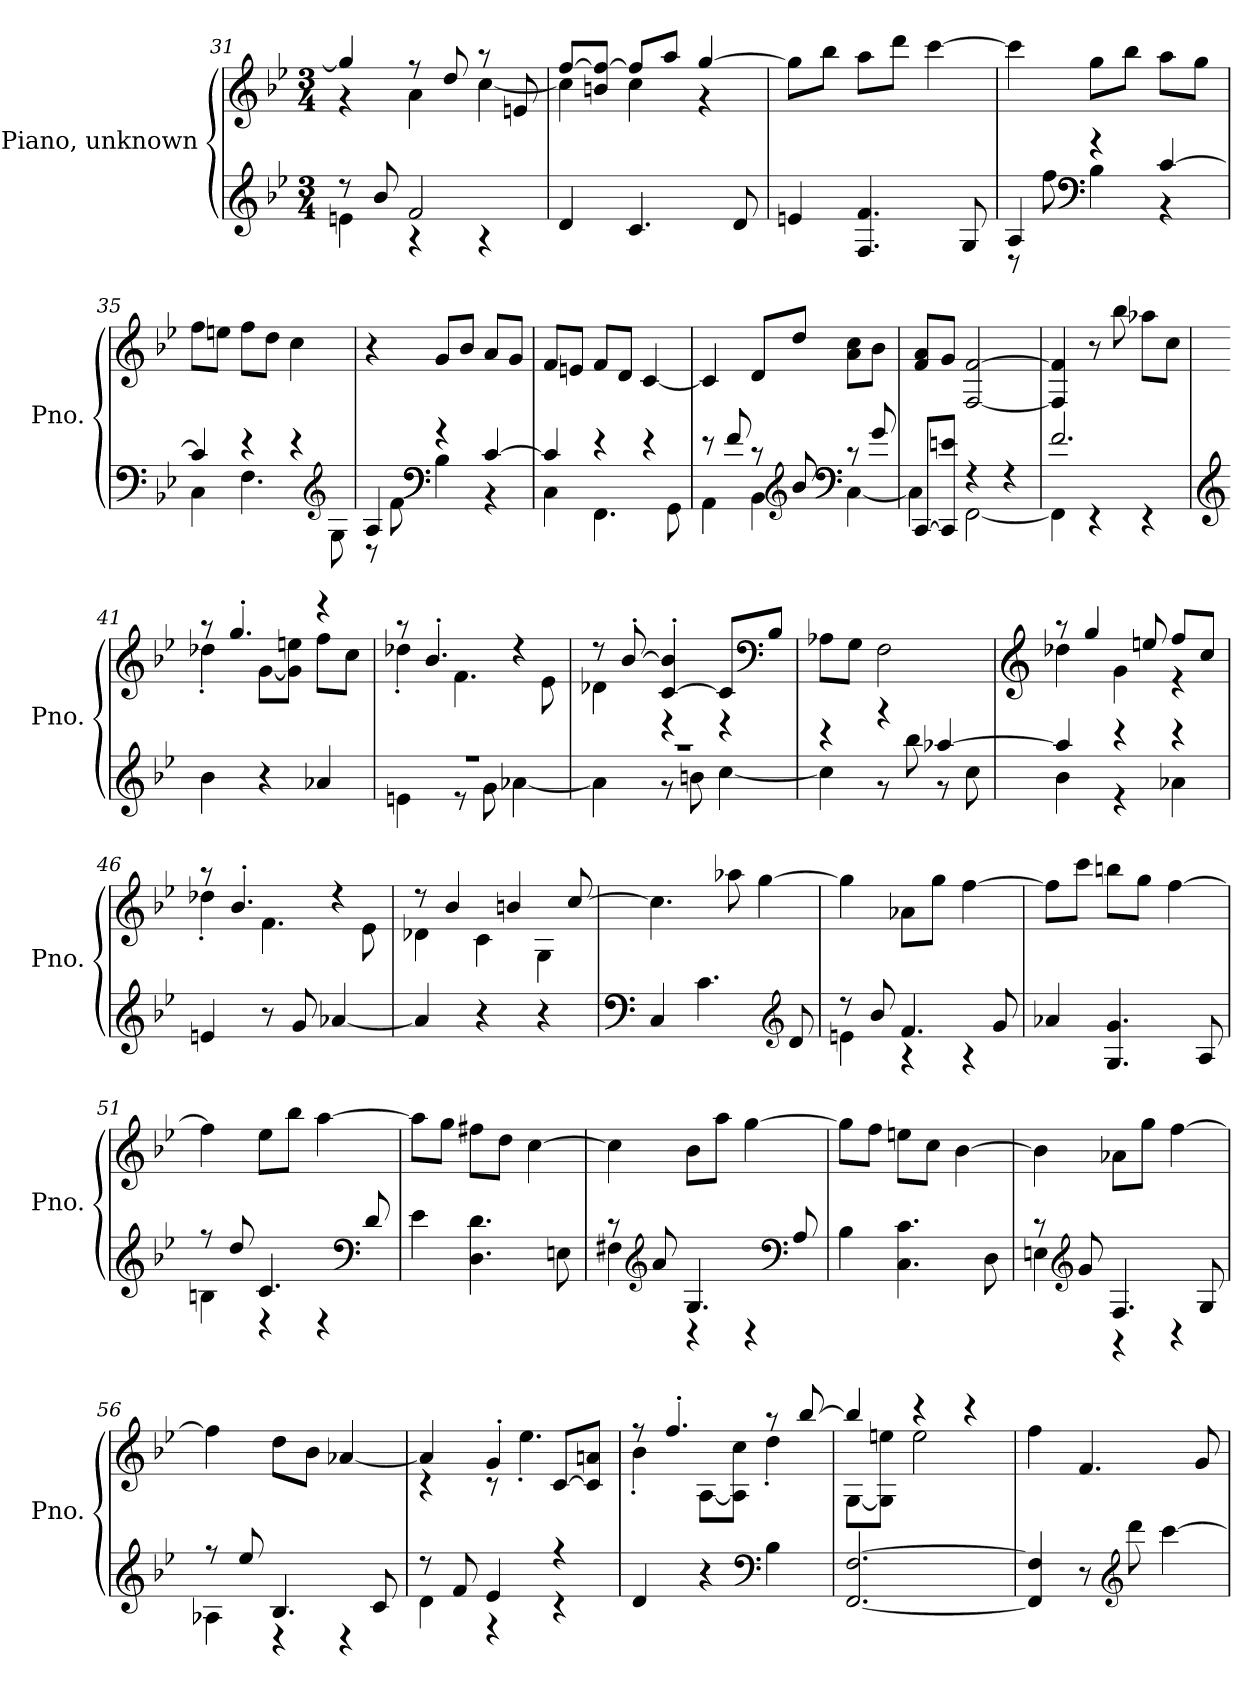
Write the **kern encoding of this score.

**kern	**kern
*part1	*part1
*staff2	*staff1
*I"Piano, unknown	*
*I'Pno.	*
*clefG2	*clefG2
*k[b-e-]	*k[b-e-]
*M3/4	*M3/4
=31	=31
*^	*^
8r	4en\	4gg/]	4r
8b-/	.	.	.
2f/	4r	8r	4a\
.	.	8dd/	.
.	4r	8r	[4cc\
.	.	8en/	.
*v	*v	*	*
=32	=32	=32
4d/	[8ff/L	4cc\]
.	8bn/ 8ff/_J	.
4.c/	8ff/L]	4cc\
.	8aa/J	.
.	[4gg/	4r
8d/	.	.
*	*v	*v
!!LO:LB:g=z
=33	=33
4en/	8gg\L]
.	8bb-\J
4.F/ 4.f/	8aa\L
.	8ddd\J
.	[4ccc\
8G/	.
=34	=34
*^	*
4A/	8r	4ccc\]
.	8ff\	.
*clefF4	*	*
4r	4B-\	8gg\L
.	.	8bb-\J
[4c/	4r	8aa\L
.	.	8gg\J
=35	=35	=35
4c/]	4C\	8ff\L
.	.	8een\J
4r	4.F\	8ff\L
.	.	8dd\J
4r	.	4cc\
*clefG2	*	*
.	8G\	.
=36	=36	=36
4A/	8r	4r
.	8f\	.
*clefF4	*	*
4r	4B-\	8g/L
.	.	8b-/J
[4c/	4r	8a/L
.	.	8g/J
=37	=37	=37
4c/]	4C\	8f/L
.	.	8en/J
4r	4.FF\	8f/L
.	.	8d/J
4r	.	[4c/
.	8GG\	.
!!LO:LB:g=z
=38	=38	=38
8r	4AA\	4c/]
8f/	.	.
8r	4BB-\	8d/L
*clefG2	*	*
8b-/	.	8dd/J
*clefF4	*	*
8r	[4C\	8a\ 8cc\L
8g/	.	8b-\J
=39	=39	=39
[8CC/L	4C\]	8f/ 8a/L
8CC/] 8en/J	.	8g/J
4r	[2FF\	[2F/ [2f/
4r	.	.
=40	=40	=40
2.f/	4FF\]	4F/] 4f/]
.	4r	8r
.	.	8bb-\
.	4r	8aa-X\L
.	.	8cc\J
*v	*v	*
=41	=41
*clefG2	*
*	*^
4b-\	8r	4dd-X'\
.	4.gg'/	.
4r	.	[8g\L
.	.	8g\] 8een\J
4a-X/	4r	8ff\L
.	.	8cc\J
=42	=42	=42
*^	*	*
2.r	4en\	8r	4dd-X'\
.	.	4.b-'/	.
.	8r	.	4.f\
.	8g\	.	.
.	[4a-X\	4r	.
.	.	.	8e-\
!!LO:LB:g=z	!!
=43	=43	=43	=43
2.r	4a-\]	8r	4d-X\
.	.	[8b-'/	.
.	8r	[4c/' 4b-/]'	4r
.	8bn\	.	.
.	[4cc\	8c/L]	4r
*	*	*clefF4	*
.	.	8B-/J	.
*	*	*v	*v
=44	=44	=44
4r	4cc\]	8A-X\L
.	.	8G\J
4r	8r	2F\
.	8bb-\	.
[4aa-X/	8r	.
.	8cc\	.
=45	=45	=45
*	*	*clefG2
*	*	*^
4aa-/]	4b-\	8r	4dd-X\
.	.	4gg/	.
4r	4r	.	4g\
.	.	8een/	.
4r	4a-X\	8ff/L	4r
.	.	8cc/J	.
*v	*v	*	*
=46	=46	=46
4en/	8r	4dd-X'\
.	4.b-'/	.
8r	.	4.f\
8g/	.	.
[4a-X/	4r	.
.	.	8e-\
=47	=47	=47
4a-/]	8r	4d-X\
.	4b-/	.
4r	.	4c\
.	4bn/	.
4r	.	4G\
.	[8cc/	.
*	*v	*v
!!LO:LB:g=z
=48	=48
*clefF4	*
4C/	4.cc\]
4.c\	.
.	8aa-X\
.	[4gg\
*clefG2	*
8d/	.
=49	=49
*^	*
8r	4en\	4gg\]
8b-/	.	.
4.f/	4r	8a-X\L
.	.	8gg\J
.	4r	[4ff\
8g/	.	.
*v	*v	*
=50	=50
4a-X/	8ff\L]
.	8ccc\J
4.G/ 4.g/	8bbn\L
.	8gg\J
.	[4ff\
8A/	.
=51	=51
*^	*
8r	4Bn\	4ff\]
8dd/	.	.
4.c/	4r	8ee-\L
.	.	8bb-\J
.	4r	[4aa\
*clefF4	*	*
8d/	.	.
*v	*v	*
=52	=52
4e-\	8aa\L]
.	8gg\J
4.D\ 4.d\	8ff#X\L
.	8dd\J
.	[4cc\
8En\	.
!!LO:LB:g=z
=53	=53
*^	*
8r	4F#X\	4cc\]
*clefG2	*	*
8a/	.	.
4.G/	4r	8b-\L
.	.	8aa\J
.	4r	[4gg\
*clefF4	*	*
8A/	.	.
*v	*v	*
=54	=54
4B-\	8gg\L]
.	8ff\J
4.C\ 4.c\	8een\L
.	8cc\J
.	[4b-\
8D\	.
=55	=55
*^	*
8r	4En\	4b-\]
*clefG2	*	*
8g/	.	.
4.F/	4r	8a-X\L
.	.	8gg\J
.	4r	[4ff\
8G/	.	.
=56	=56	=56
8r	4A-X\	4ff\]
8ee-/	.	.
4.B-/	4r	8dd\L
.	.	8b-\J
.	4r	[4a-X/
8c/	.	.
!!LO:PB:g=z
=57	=57	=57
*	*	*^
8r	4d\	4a-/]	4r
8f/	.	.	.
4e-/	4r	4g'/	8r
.	.	.	4.ee-'\
4r	4r	[8c/L	.
.	.	8c/] 8an/J	.
*v	*v	*	*
=58	=58	=58
4d/	8r	4b-'\
.	4.ff'/	.
4r	.	[8A\L
.	.	8A\] 8cc\J
*clefF4	*	*
4B-\	8r	4dd'\
.	[8bb-/	.
=59	=59	=59
[2.FF/ [2.F/	4bb-/]	[8G\L
.	.	8G\] 8een\J
.	4r	2ee\
.	4r	.
*	*v	*v
=60	=60
4FF/] 4F/]	4ff\
8r	4.f/
*clefG2	*
8ddd\	.
[4ccc\	.
.	8g/
=	=
*-	*-
